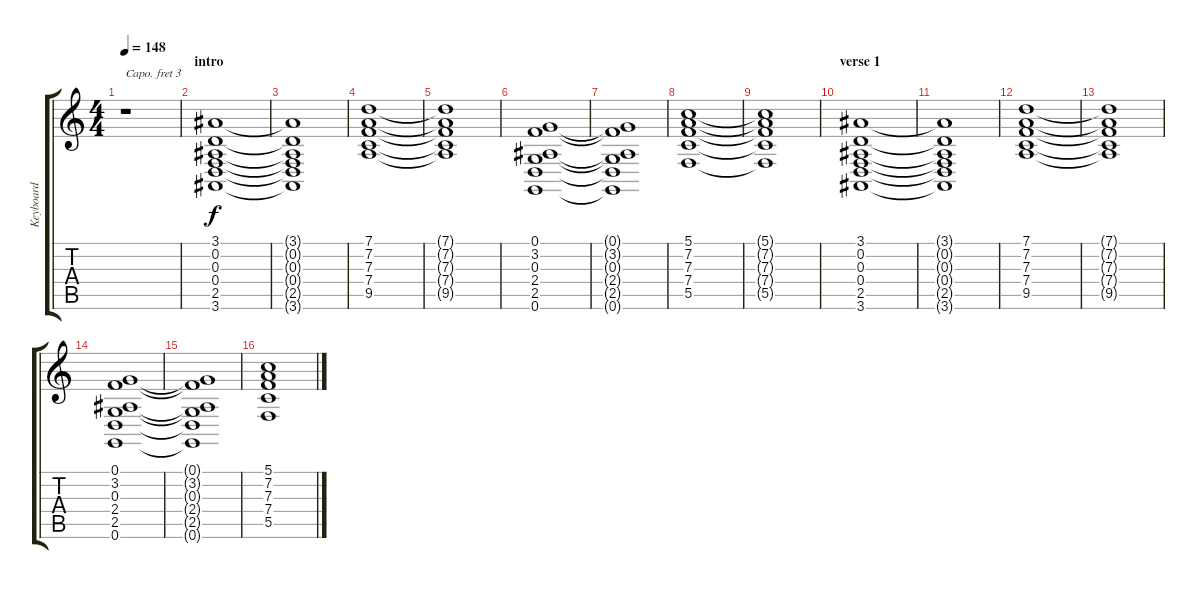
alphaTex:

\track ("Keyboard" "Keyboard") {instrument pad8sweep}
\staff {score tabs}
\capo 3
\tuning (E4 B3 G3 D3 A2 E2) {hide}
\ts (4 4)
\tempo 148
\clef g2
\ks c
r.1{dy f instrument pad8sweep} |
\section ("" "intro")
(3.1 0.2 0.3 0.4 2.5 3.6).1 |
(3.1{t} 0.2{t} 0.3{t} 0.4{t} 2.5{t} 3.6{t}).1 |
(7.1 7.2 7.3 7.4 9.5).1 |
(7.1{t} 7.2{t} 7.3{t} 7.4{t} 9.5{t}).1 |
(0.1 3.2 0.3 2.4 2.5 0.6).1 |
(0.1{t} 3.2{t} 0.3{t} 2.4{t} 2.5{t} 0.6{t}).1 |
(5.1 7.2 7.3 7.4 5.5).1 |
(5.1{t} 7.2{t} 7.3{t} 7.4{t} 5.5{t}).1 |
\section ("" "verse 1")
(3.1 0.2 0.3 0.4 2.5 3.6).1 |
(3.1{t} 0.2{t} 0.3{t} 0.4{t} 2.5{t} 3.6{t}).1 |
(7.1 7.2 7.3 7.4 9.5).1 |
(7.1{t} 7.2{t} 7.3{t} 7.4{t} 9.5{t}).1 |
(0.1 3.2 0.3 2.4 2.5 0.6).1 |
(0.1{t} 3.2{t} 0.3{t} 2.4{t} 2.5{t} 0.6{t}).1 |
(5.1 7.2 7.3 7.4 5.5).1
